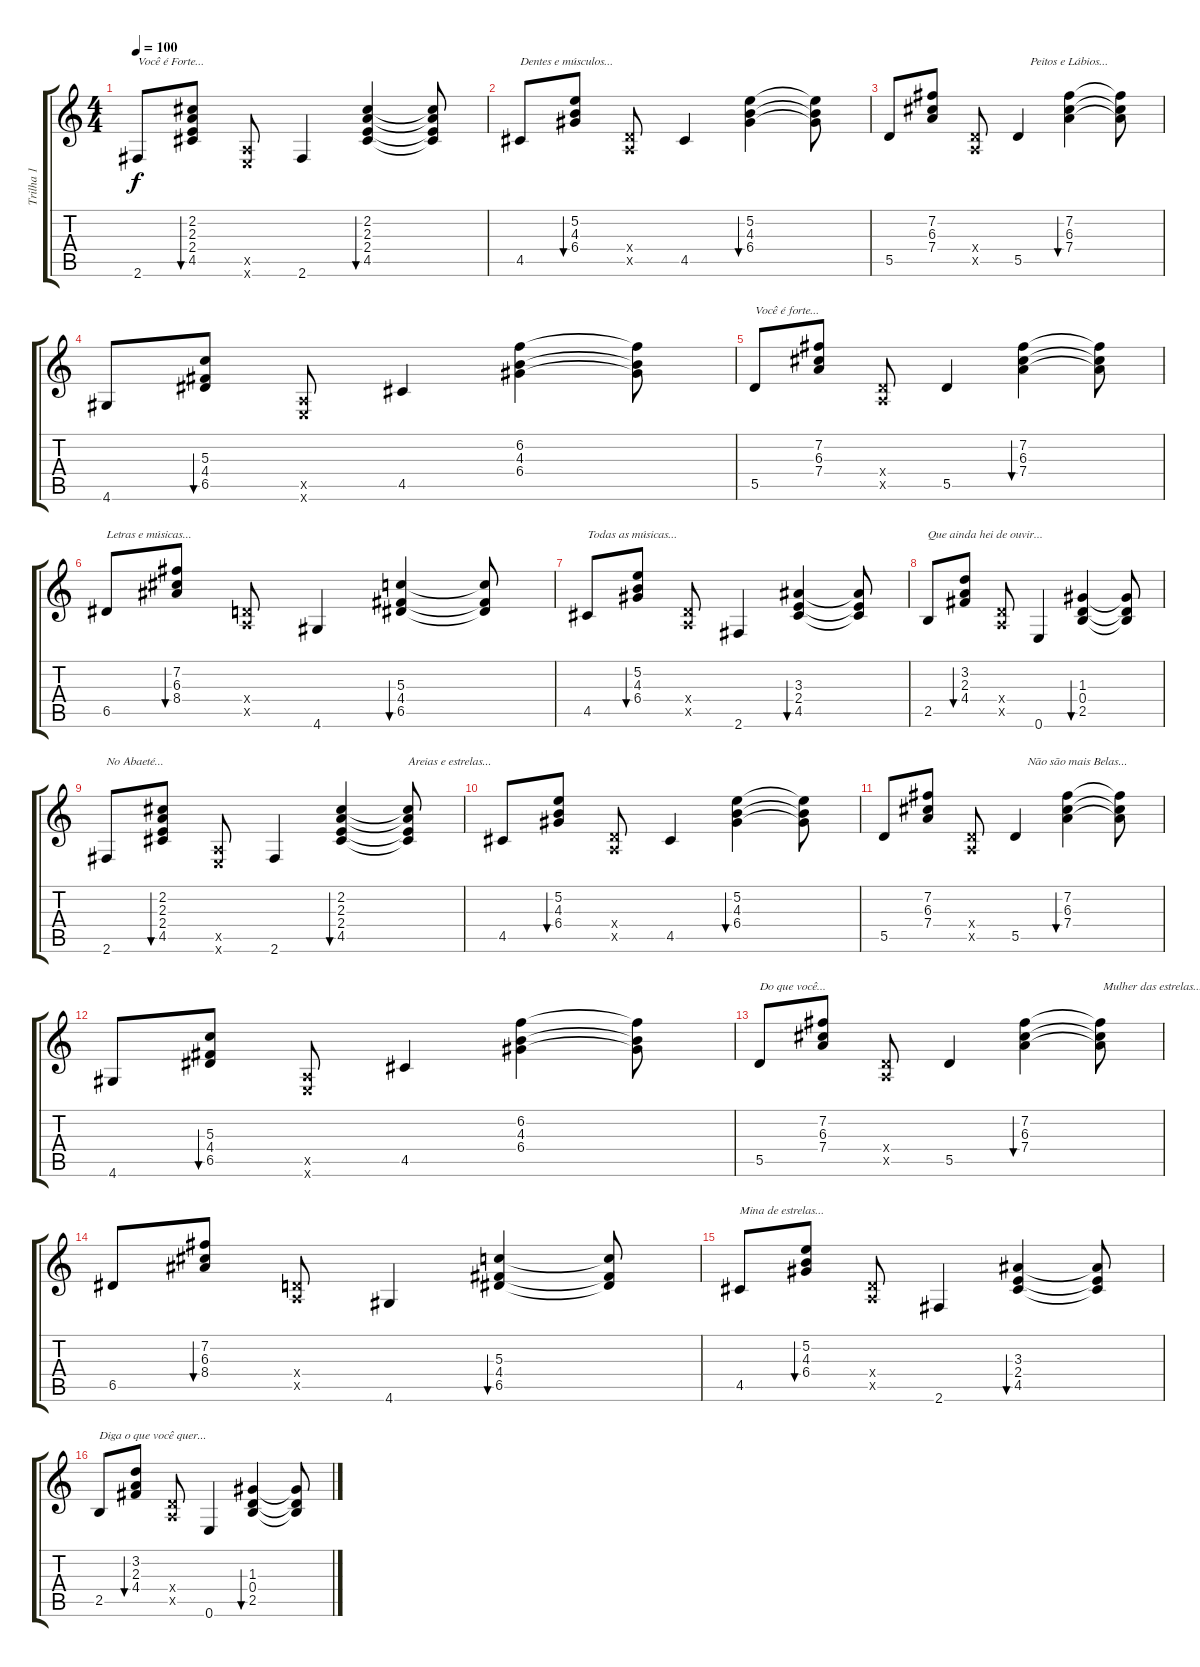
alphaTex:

\track ("Trilha 1" "Trilha 1") {instrument acousticguitarnylon}
\staff {score tabs}
\tuning (E4 B3 G3 D3 A2 E2) {hide}
\ts (4 4)
\tempo 100
\clef g2
\ks c
2.6.8{txt "Você é Forte..." dy f} (2.2 2.3 2.4 4.5).8{bu 60} (0.5{x} 0.6{x}).8 2.6.4 (2.2 2.3 2.4 4.5).4{bu 60} (2.2{t} 2.3{t} 2.4{t} 4.5{t}).8 |
4.5.8{txt "Dentes e músculos..."} (5.2 4.3 6.4).8{bu 60} (0.4{x} 0.5{x}).8 4.5.4 (5.2 4.3 6.4).4{bu 60} (5.2{t} 4.3{t} 6.4{t}).8 |
5.5.8 (7.2 6.3 7.4).8 (0.4{x} 0.5{x}).8 5.5.4{txt "    Peitos e Lábios..."} (7.2 6.3 7.4).4{bu 60} (7.2{t} 6.3{t} 7.4{t}).8 |
4.6.8 (5.3 4.4 6.5).8{bu 60} (0.5{x} 0.6{x}).8 4.5.4 (6.2 4.3 6.4).4 (6.2{t} 4.3{t} 6.4{t}).8 |
5.5.8{txt "Você é forte..."} (7.2 6.3 7.4).8 (0.4{x} 0.5{x}).8 5.5.4 (7.2 6.3 7.4).4{bu 60} (7.2{t} 6.3{t} 7.4{t}).8 |
6.5.8{txt "Letras e músicas..."} (7.2 6.3 8.4).8{bu 60} (0.4{x} 0.5{x}).8 4.6.4 (5.3 4.4 6.5).4{bu 60} (5.3{t} 4.4{t} 6.5{t}).8 |
4.5.8{txt "Todas as músicas..."} (5.2 4.3 6.4).8{bu 60} (0.4{x} 0.5{x}).8 2.6.4 (3.3 2.4 4.5).4{bu 60} (3.3{t} 2.4{t} 4.5{t}).8 |
2.5.8{txt "Que ainda hei de ouvir..."} (3.2 2.3 4.4).8{bu 60} (0.4{x} 0.5{x}).8 0.6.4 (1.3 0.4 2.5).4{bu 60} (1.3{t} 0.4{t} 2.5{t}).8 |
2.6.8{txt "No Abaeté..."} (2.2 2.3 2.4 4.5).8{bu 60} (0.5{x} 0.6{x}).8 2.6.4 (2.2 2.3 2.4 4.5).4{bu 60} (2.2{t} 2.3{t} 2.4{t} 4.5{t}).8{txt "Areias e estrelas..."} |
4.5.8 (5.2 4.3 6.4).8{bu 60} (0.4{x} 0.5{x}).8 4.5.4 (5.2 4.3 6.4).4{bu 60} (5.2{t} 4.3{t} 6.4{t}).8 |
5.5.8 (7.2 6.3 7.4).8 (0.4{x} 0.5{x}).8 5.5.4{txt "    Não são mais Belas..."} (7.2 6.3 7.4).4{bu 60} (7.2{t} 6.3{t} 7.4{t}).8 |
4.6.8 (5.3 4.4 6.5).8{bu 60} (0.5{x} 0.6{x}).8 4.5.4 (6.2 4.3 6.4).4 (6.2{t} 4.3{t} 6.4{t}).8 |
5.5.8{txt "Do que você..."} (7.2 6.3 7.4).8 (0.4{x} 0.5{x}).8 5.5.4 (7.2 6.3 7.4).4{bu 60} (7.2{t} 6.3{t} 7.4{t}).8{txt " Mulher das estrelas..."} |
6.5.8 (7.2 6.3 8.4).8{bu 60} (0.4{x} 0.5{x}).8 4.6.4 (5.3 4.4 6.5).4{bu 60} (5.3{t} 4.4{t} 6.5{t}).8 |
4.5.8{txt "Mina de estrelas..."} (5.2 4.3 6.4).8{bu 60} (0.4{x} 0.5{x}).8 2.6.4 (3.3 2.4 4.5).4{bu 60} (3.3{t} 2.4{t} 4.5{t}).8 |
2.5.8{txt "Diga o que você quer..."} (3.2 2.3 4.4).8{bu 60} (0.4{x} 0.5{x}).8 0.6.4 (1.3 0.4 2.5).4{bu 60} (1.3{t} 0.4{t} 2.5{t}).8
